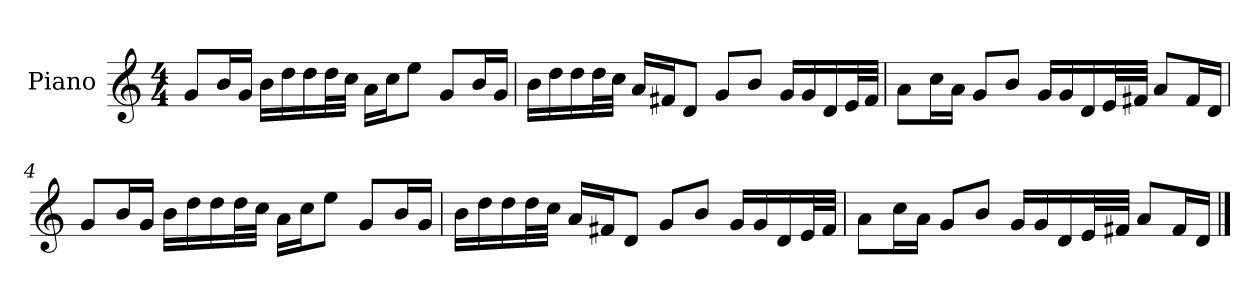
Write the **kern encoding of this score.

**kern
*part1
*staff1
*I"Piano
*I'P-no
*clefG2
*k[]
*M4/4
*MM90
=1
8g/L
16b/L
16g/JJ
16b\LL
16dd\
16dd\
32dd\L
32cc\JJJ
16a\LL
16cc\J
8ee\J
8g/L
16b/L
16g/JJ
=2
16b\LL
16dd\
16dd\
32dd\L
32cc\JJJ
16a/LL
16f#X/J
8d/J
8g/L
8b/J
16g/LL
16g/
16d/
32e/L
32f#/JJJ
=3
8a\L
16cc\L
16a\JJ
8g/L
8b/J
16g/LL
16g/
16d/
32e/L
32f#X/JJJ
8a/L
16f#/L
16d/JJ
!!LO:LB:g=z
=4
8g/L
16b/L
16g/JJ
16b\LL
16dd\
16dd\
32dd\L
32cc\JJJ
16a\LL
16cc\J
8ee\J
8g/L
16b/L
16g/JJ
=5
16b\LL
16dd\
16dd\
32dd\L
32cc\JJJ
16a/LL
16f#X/J
8d/J
8g/L
8b/J
16g/LL
16g/
16d/
32e/L
32f#/JJJ
=6
8a\L
16cc\L
16a\JJ
8g/L
8b/J
16g/LL
16g/
16d/
32e/L
32f#X/JJJ
8a/L
16f#/L
16d/JJ
==
*-
